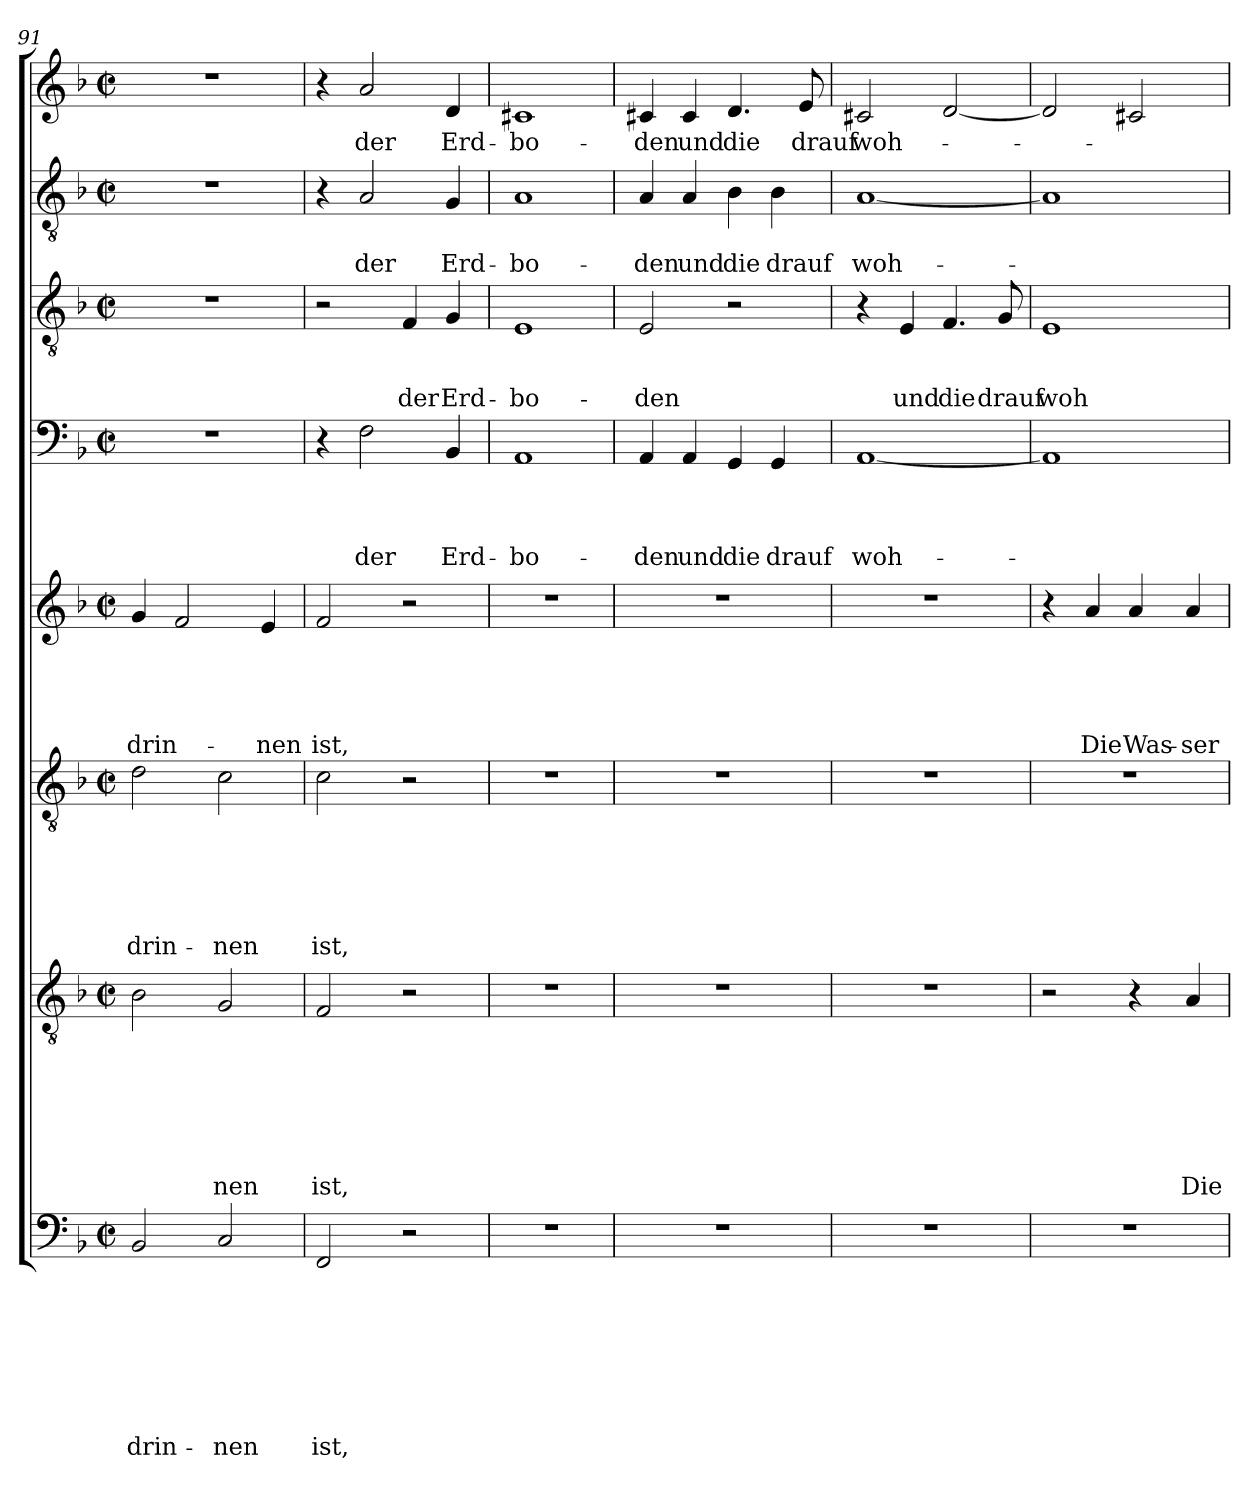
**kern	**text	**text	**text	**text	**text	**text	**text	**text	**kern	**text	**text	**text	**text	**text	**text	**text	**kern	**text	**text	**text	**text	**text	**text	**kern	**text	**text	**text	**text	**text	**kern	**text	**text	**text	**text	**kern	**text	**text	**text	**kern	**text	**text	**kern	**text
*part8	*part8	*part8	*part8	*part8	*part8	*part8	*part8	*part8	*part7	*part7	*part7	*part7	*part7	*part7	*part7	*part7	*part6	*part6	*part6	*part6	*part6	*part6	*part6	*part5	*part5	*part5	*part5	*part5	*part5	*part4	*part4	*part4	*part4	*part4	*part3	*part3	*part3	*part3	*part2	*part2	*part2	*part1	*part1
*staff8	*staff8	*staff8	*staff8	*staff8	*staff8	*staff8	*staff8	*staff8	*staff7	*staff7	*staff7	*staff7	*staff7	*staff7	*staff7	*staff7	*staff6	*staff6	*staff6	*staff6	*staff6	*staff6	*staff6	*staff5	*staff5	*staff5	*staff5	*staff5	*staff5	*staff4	*staff4	*staff4	*staff4	*staff4	*staff3	*staff3	*staff3	*staff3	*staff2	*staff2	*staff2	*staff1	*staff1
*clefF4	*	*	*	*	*	*	*	*	*clefGv2	*	*	*	*	*	*	*	*clefGv2	*	*	*	*	*	*	*clefG2	*	*	*	*	*	*clefF4	*	*	*	*	*clefGv2	*	*	*	*clefGv2	*	*	*clefG2	*
*k[b-]	*	*	*	*	*	*	*	*	*k[b-]	*	*	*	*	*	*	*	*k[b-]	*	*	*	*	*	*	*k[b-]	*	*	*	*	*	*k[b-]	*	*	*	*	*k[b-]	*	*	*	*k[b-]	*	*	*k[b-]	*
*F:	*	*	*	*	*	*	*	*	*F:	*	*	*	*	*	*	*	*F:	*	*	*	*	*	*	*F:	*	*	*	*	*	*F:	*	*	*	*	*F:	*	*	*	*F:	*	*	*F:	*
*M2/2	*	*	*	*	*	*	*	*	*M2/2	*	*	*	*	*	*	*	*M2/2	*	*	*	*	*	*	*M2/2	*	*	*	*	*	*M2/2	*	*	*	*	*M2/2	*	*	*	*M2/2	*	*	*M2/2	*
*met(c|)	*	*	*	*	*	*	*	*	*met(c|)	*	*	*	*	*	*	*	*met(c|)	*	*	*	*	*	*	*met(c|)	*	*	*	*	*	*met(c|)	*	*	*	*	*met(c|)	*	*	*	*met(c|)	*	*	*met(c|)	*
=91	=91	=91	=91	=91	=91	=91	=91	=91	=91	=91	=91	=91	=91	=91	=91	=91	=91	=91	=91	=91	=91	=91	=91	=91	=91	=91	=91	=91	=91	=91	=91	=91	=91	=91	=91	=91	=91	=91	=91	=91	=91	=91	=91
!	!	!	!	!	!	!	!	!LO:LY:b	!	!	!	!	!	!	!	!	!	!	!	!	!	!	!LO:LY:b	!	!	!	!	!	!LO:LY:b	!	!	!	!	!	!	!	!	!	!	!	!	!	!
2BB-/	.	.	.	.	.	.	.	drin-	2B-\	.	.	.	.	.	.	.	2d\	.	.	.	.	.	drin-	4g/	.	.	.	.	drin-	1r	.	.	.	.	1r	.	.	.	1r	.	.	1r	.
.	.	.	.	.	.	.	.	.	.	.	.	.	.	.	.	.	.	.	.	.	.	.	.	2f/	.	.	.	.	.	.	.	.	.	.	.	.	.	.	.	.	.	.	.
!	!	!	!	!	!	!	!	!LO:LY:b	!	!	!	!	!	!	!	!LO:LY:b	!	!	!	!	!	!	!LO:LY:b	!	!	!	!	!	!	!	!	!	!	!	!	!	!	!	!	!	!	!	!
2C/	.	.	.	.	.	.	.	-nen	2G/	.	.	.	.	.	.	-nen	2c\	.	.	.	.	.	-nen	.	.	.	.	.	.	.	.	.	.	.	.	.	.	.	.	.	.	.	.
!	!	!	!	!	!	!	!	!	!	!	!	!	!	!	!	!	!	!	!	!	!	!	!	!	!	!	!	!	!LO:LY:b	!	!	!	!	!	!	!	!	!	!	!	!	!	!
.	.	.	.	.	.	.	.	.	.	.	.	.	.	.	.	.	.	.	.	.	.	.	.	4e/	.	.	.	.	-nen	.	.	.	.	.	.	.	.	.	.	.	.	.	.
!!LO:PB:g=z
=92	=92	=92	=92	=92	=92	=92	=92	=92	=92	=92	=92	=92	=92	=92	=92	=92	=92	=92	=92	=92	=92	=92	=92	=92	=92	=92	=92	=92	=92	=92	=92	=92	=92	=92	=92	=92	=92	=92	=92	=92	=92	=92	=92
!	!	!	!	!	!	!	!	!LO:LY:b	!	!	!	!	!	!	!	!LO:LY:b	!	!	!	!	!	!	!LO:LY:b	!	!	!	!	!	!LO:LY:b	!	!	!	!	!	!	!	!	!	!	!	!	!	!
2FF/	.	.	.	.	.	.	.	ist,	2F/	.	.	.	.	.	.	ist,	2c\	.	.	.	.	.	ist,	2f/	.	.	.	.	ist,	4r	.	.	.	.	2r	.	.	.	4r	.	.	4r	.
!	!	!	!	!	!	!	!	!	!	!	!	!	!	!	!	!	!	!	!	!	!	!	!	!	!	!	!	!	!	!	!	!	!	!LO:LY:b	!	!	!	!	!	!	!LO:LY:b	!	!LO:LY:b
.	.	.	.	.	.	.	.	.	.	.	.	.	.	.	.	.	.	.	.	.	.	.	.	.	.	.	.	.	.	2F\	.	.	.	der	.	.	.	.	2A/	.	der	2a/	der
!	!	!	!	!	!	!	!	!	!	!	!	!	!	!	!	!	!	!	!	!	!	!	!	!	!	!	!	!	!	!	!	!	!	!	!	!	!	!LO:LY:b	!	!	!	!	!
2r	.	.	.	.	.	.	.	.	2r	.	.	.	.	.	.	.	2r	.	.	.	.	.	.	2r	.	.	.	.	.	.	.	.	.	.	4F/	.	.	der	.	.	.	.	.
!	!	!	!	!	!	!	!	!	!	!	!	!	!	!	!	!	!	!	!	!	!	!	!	!	!	!	!	!	!	!	!	!	!	!LO:LY:b	!	!	!	!LO:LY:b	!	!	!LO:LY:b	!	!LO:LY:b
.	.	.	.	.	.	.	.	.	.	.	.	.	.	.	.	.	.	.	.	.	.	.	.	.	.	.	.	.	.	4BB-/	.	.	.	Erd-	4G/	.	.	Erd-	4G/	.	Erd-	4d/	Erd-
=93	=93	=93	=93	=93	=93	=93	=93	=93	=93	=93	=93	=93	=93	=93	=93	=93	=93	=93	=93	=93	=93	=93	=93	=93	=93	=93	=93	=93	=93	=93	=93	=93	=93	=93	=93	=93	=93	=93	=93	=93	=93	=93	=93
!	!	!	!	!	!	!	!	!	!	!	!	!	!	!	!	!	!	!	!	!	!	!	!	!	!	!	!	!	!	!	!	!	!	!LO:LY:b	!	!	!	!LO:LY:b	!	!	!LO:LY:b	!	!LO:LY:b
1r	.	.	.	.	.	.	.	.	1r	.	.	.	.	.	.	.	1r	.	.	.	.	.	.	1r	.	.	.	.	.	1AA	.	.	.	-bo-	1E	.	.	-bo-	1A	.	-bo-	1c#X	-bo-
=94	=94	=94	=94	=94	=94	=94	=94	=94	=94	=94	=94	=94	=94	=94	=94	=94	=94	=94	=94	=94	=94	=94	=94	=94	=94	=94	=94	=94	=94	=94	=94	=94	=94	=94	=94	=94	=94	=94	=94	=94	=94	=94	=94
!	!	!	!	!	!	!	!	!	!	!	!	!	!	!	!	!	!	!	!	!	!	!	!	!	!	!	!	!	!	!	!	!	!	!LO:LY:b	!	!	!	!LO:LY:b	!	!	!LO:LY:b	!	!LO:LY:b
1r	.	.	.	.	.	.	.	.	1r	.	.	.	.	.	.	.	1r	.	.	.	.	.	.	1r	.	.	.	.	.	4AA/	.	.	.	-den	2E/	.	.	-den	4A/	.	-den	4c#X/	-den
!	!	!	!	!	!	!	!	!	!	!	!	!	!	!	!	!	!	!	!	!	!	!	!	!	!	!	!	!	!	!	!	!	!	!LO:LY:b	!	!	!	!	!	!	!LO:LY:b	!	!LO:LY:b
.	.	.	.	.	.	.	.	.	.	.	.	.	.	.	.	.	.	.	.	.	.	.	.	.	.	.	.	.	.	4AA/	.	.	.	und	.	.	.	.	4A/	.	und	4c#/	und
!	!	!	!	!	!	!	!	!	!	!	!	!	!	!	!	!	!	!	!	!	!	!	!	!	!	!	!	!	!	!	!	!	!	!LO:LY:b	!	!	!	!	!	!	!LO:LY:b	!	!LO:LY:b
.	.	.	.	.	.	.	.	.	.	.	.	.	.	.	.	.	.	.	.	.	.	.	.	.	.	.	.	.	.	4GG/	.	.	.	die	2r	.	.	.	4B-\	.	die	4.d/	die
!	!	!	!	!	!	!	!	!	!	!	!	!	!	!	!	!	!	!	!	!	!	!	!	!	!	!	!	!	!	!	!	!	!	!LO:LY:b	!	!	!	!	!	!	!LO:LY:b	!	!
.	.	.	.	.	.	.	.	.	.	.	.	.	.	.	.	.	.	.	.	.	.	.	.	.	.	.	.	.	.	4GG/	.	.	.	drauf	.	.	.	.	4B-\	.	drauf	.	.
!	!	!	!	!	!	!	!	!	!	!	!	!	!	!	!	!	!	!	!	!	!	!	!	!	!	!	!	!	!	!	!	!	!	!	!	!	!	!	!	!	!	!	!LO:LY:b
.	.	.	.	.	.	.	.	.	.	.	.	.	.	.	.	.	.	.	.	.	.	.	.	.	.	.	.	.	.	.	.	.	.	.	.	.	.	.	.	.	.	8e/	drauf
=95	=95	=95	=95	=95	=95	=95	=95	=95	=95	=95	=95	=95	=95	=95	=95	=95	=95	=95	=95	=95	=95	=95	=95	=95	=95	=95	=95	=95	=95	=95	=95	=95	=95	=95	=95	=95	=95	=95	=95	=95	=95	=95	=95
!	!	!	!	!	!	!	!	!	!	!	!	!	!	!	!	!	!	!	!	!	!	!	!	!	!	!	!	!	!	!	!	!	!	!LO:LY:b	!	!	!	!	!	!	!LO:LY:b	!	!LO:LY:b
1r	.	.	.	.	.	.	.	.	1r	.	.	.	.	.	.	.	1r	.	.	.	.	.	.	1r	.	.	.	.	.	[1AA	.	.	.	woh-	4r	.	.	.	[1A	.	woh-	2c#X/	woh-
!	!	!	!	!	!	!	!	!	!	!	!	!	!	!	!	!	!	!	!	!	!	!	!	!	!	!	!	!	!	!	!	!	!	!	!	!	!	!LO:LY:b	!	!	!	!	!
.	.	.	.	.	.	.	.	.	.	.	.	.	.	.	.	.	.	.	.	.	.	.	.	.	.	.	.	.	.	.	.	.	.	.	4E/	.	.	und	.	.	.	.	.
!	!	!	!	!	!	!	!	!	!	!	!	!	!	!	!	!	!	!	!	!	!	!	!	!	!	!	!	!	!	!	!	!	!	!	!	!	!	!LO:LY:b	!	!	!	!	!
.	.	.	.	.	.	.	.	.	.	.	.	.	.	.	.	.	.	.	.	.	.	.	.	.	.	.	.	.	.	.	.	.	.	.	4.F/	.	.	die	.	.	.	[2d/	.
!	!	!	!	!	!	!	!	!	!	!	!	!	!	!	!	!	!	!	!	!	!	!	!	!	!	!	!	!	!	!	!	!	!	!	!	!	!	!LO:LY:b	!	!	!	!	!
.	.	.	.	.	.	.	.	.	.	.	.	.	.	.	.	.	.	.	.	.	.	.	.	.	.	.	.	.	.	.	.	.	.	.	8G/	.	.	drauf	.	.	.	.	.
=96	=96	=96	=96	=96	=96	=96	=96	=96	=96	=96	=96	=96	=96	=96	=96	=96	=96	=96	=96	=96	=96	=96	=96	=96	=96	=96	=96	=96	=96	=96	=96	=96	=96	=96	=96	=96	=96	=96	=96	=96	=96	=96	=96
!	!	!	!	!	!	!	!	!	!	!	!	!	!	!	!	!	!	!	!	!	!	!	!	!	!	!	!	!	!	!	!	!	!	!	!	!	!	!LO:LY:b	!	!	!	!	!
1r	.	.	.	.	.	.	.	.	2r	.	.	.	.	.	.	.	1r	.	.	.	.	.	.	4r	.	.	.	.	.	1AA]	.	.	.	.	1E	.	.	woh-	1A]	.	.	2d/]	.
!	!	!	!	!	!	!	!	!	!	!	!	!	!	!	!	!	!	!	!	!	!	!	!	!	!	!	!	!	!LO:LY:b	!	!	!	!	!	!	!	!	!	!	!	!	!	!
.	.	.	.	.	.	.	.	.	.	.	.	.	.	.	.	.	.	.	.	.	.	.	.	4a/	.	.	.	.	Die	.	.	.	.	.	.	.	.	.	.	.	.	.	.
!	!	!	!	!	!	!	!	!	!	!	!	!	!	!	!	!	!	!	!	!	!	!	!	!	!	!	!	!	!LO:LY:b	!	!	!	!	!	!	!	!	!	!	!	!	!	!
.	.	.	.	.	.	.	.	.	4r	.	.	.	.	.	.	.	.	.	.	.	.	.	.	4a/	.	.	.	.	Was-	.	.	.	.	.	.	.	.	.	.	.	.	2c#X/	.
!	!	!	!	!	!	!	!	!	!	!	!	!	!	!	!	!LO:LY:b	!	!	!	!	!	!	!	!	!	!	!	!	!LO:LY:b	!	!	!	!	!	!	!	!	!	!	!	!	!	!
.	.	.	.	.	.	.	.	.	4A/	.	.	.	.	.	.	Die	.	.	.	.	.	.	.	4a/	.	.	.	.	-ser-	.	.	.	.	.	.	.	.	.	.	.	.	.	.
=	=	=	=	=	=	=	=	=	=	=	=	=	=	=	=	=	=	=	=	=	=	=	=	=	=	=	=	=	=	=	=	=	=	=	=	=	=	=	=	=	=	=	=
*-	*-	*-	*-	*-	*-	*-	*-	*-	*-	*-	*-	*-	*-	*-	*-	*-	*-	*-	*-	*-	*-	*-	*-	*-	*-	*-	*-	*-	*-	*-	*-	*-	*-	*-	*-	*-	*-	*-	*-	*-	*-	*-	*-
